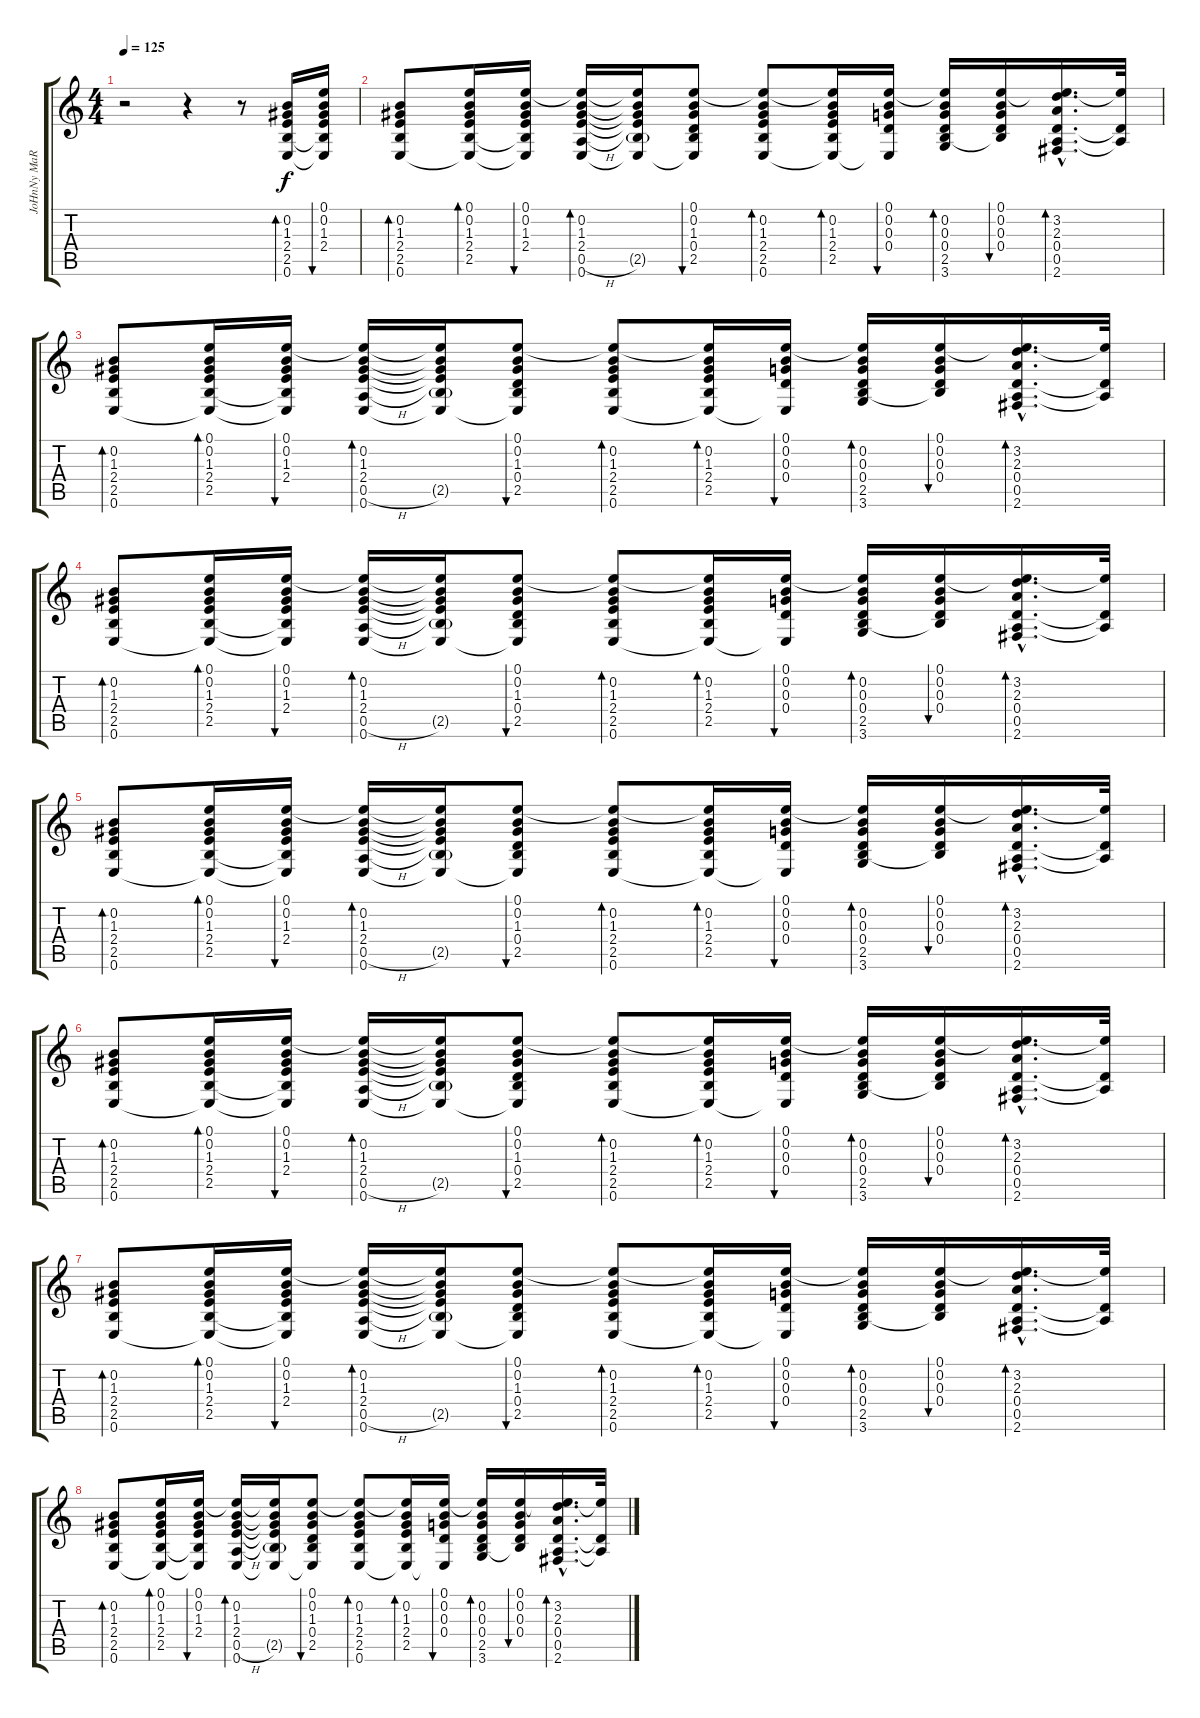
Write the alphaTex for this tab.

\track ("JoHnNy MaRr" "JoHnNy MaR") {instrument electricguitarclean}
\staff {score tabs}
\tuning (E4 B3 G3 D3 A2 E2) {hide}
\ts (4 4)
\tempo 125
\clef g2
\ks c
r.2{dy f instrument electricguitarclean} r.4 r.8 (0.2 1.3 2.4 2.5 0.6).16{bd 30} (0.1 0.2 1.3 2.4 2.5{t} 0.6{t}).16{bu 30} |
(0.2 1.3 2.4 2.5 0.6).8{bd 30} (0.1 0.2 1.3 2.4 2.5 0.6{t}).16{bd 30} (0.1 0.2 1.3 2.4 2.5{t} 0.6{t}).16{bu 30} (0.1{t} 0.2 1.3 2.4 0.5{h} 0.6).16{bd 30} (0.1{t} 0.2{t} 1.3{t} 2.4{t} 2.5{g} 0.6{t}).16 (0.1 0.2 1.3 0.4 2.5 0.6{t}).8{bu 30} (0.1{t} 0.2 1.3 2.4 2.5 0.6).8{bd 30} (0.1{t} 0.2 1.3 2.4 2.5 0.6{t}).16{bd 30} (0.1 0.2 0.3 0.4 0.6{t}).16{bu 30} (0.1{t} 0.2 0.3 0.4 2.5 3.6).16{bd 30} (0.1 0.2 0.3 0.4 2.5{t}).16{bu 30} (0.1{hac t} 3.2{hac} 2.3{hac} 0.4{hac} 0.5{hac} 2.6{hac}).16{d bd 30} (0.1{t} 0.4{t} 0.5{t}).32 |
(0.2 1.3 2.4 2.5 0.6).8{bd 30} (0.1 0.2 1.3 2.4 2.5 0.6{t}).16{bd 30} (0.1 0.2 1.3 2.4 2.5{t} 0.6{t}).16{bu 30} (0.1{t} 0.2 1.3 2.4 0.5{h} 0.6).16{bd 30} (0.1{t} 0.2{t} 1.3{t} 2.4{t} 2.5{g} 0.6{t}).16 (0.1 0.2 1.3 0.4 2.5 0.6{t}).8{bu 30} (0.1{t} 0.2 1.3 2.4 2.5 0.6).8{bd 30} (0.1{t} 0.2 1.3 2.4 2.5 0.6{t}).16{bd 30} (0.1 0.2 0.3 0.4 0.6{t}).16{bu 30} (0.1{t} 0.2 0.3 0.4 2.5 3.6).16{bd 30} (0.1 0.2 0.3 0.4 2.5{t}).16{bu 30} (0.1{hac t} 3.2{hac} 2.3{hac} 0.4{hac} 0.5{hac} 2.6{hac}).16{d bd 30} (0.1{t} 0.4{t} 0.5{t}).32 |
(0.2 1.3 2.4 2.5 0.6).8{bd 30} (0.1 0.2 1.3 2.4 2.5 0.6{t}).16{bd 30} (0.1 0.2 1.3 2.4 2.5{t} 0.6{t}).16{bu 30} (0.1{t} 0.2 1.3 2.4 0.5{h} 0.6).16{bd 30} (0.1{t} 0.2{t} 1.3{t} 2.4{t} 2.5{g} 0.6{t}).16 (0.1 0.2 1.3 0.4 2.5 0.6{t}).8{bu 30} (0.1{t} 0.2 1.3 2.4 2.5 0.6).8{bd 30} (0.1{t} 0.2 1.3 2.4 2.5 0.6{t}).16{bd 30} (0.1 0.2 0.3 0.4 0.6{t}).16{bu 30} (0.1{t} 0.2 0.3 0.4 2.5 3.6).16{bd 30} (0.1 0.2 0.3 0.4 2.5{t}).16{bu 30} (0.1{hac t} 3.2{hac} 2.3{hac} 0.4{hac} 0.5{hac} 2.6{hac}).16{d bd 30} (0.1{t} 0.4{t} 0.5{t}).32 |
(0.2 1.3 2.4 2.5 0.6).8{bd 30} (0.1 0.2 1.3 2.4 2.5 0.6{t}).16{bd 30} (0.1 0.2 1.3 2.4 2.5{t} 0.6{t}).16{bu 30} (0.1{t} 0.2 1.3 2.4 0.5{h} 0.6).16{bd 30} (0.1{t} 0.2{t} 1.3{t} 2.4{t} 2.5{g} 0.6{t}).16 (0.1 0.2 1.3 0.4 2.5 0.6{t}).8{bu 30} (0.1{t} 0.2 1.3 2.4 2.5 0.6).8{bd 30} (0.1{t} 0.2 1.3 2.4 2.5 0.6{t}).16{bd 30} (0.1 0.2 0.3 0.4 0.6{t}).16{bu 30} (0.1{t} 0.2 0.3 0.4 2.5 3.6).16{bd 30} (0.1 0.2 0.3 0.4 2.5{t}).16{bu 30} (0.1{hac t} 3.2{hac} 2.3{hac} 0.4{hac} 0.5{hac} 2.6{hac}).16{d bd 30} (0.1{t} 0.4{t} 0.5{t}).32 |
(0.2 1.3 2.4 2.5 0.6).8{bd 30} (0.1 0.2 1.3 2.4 2.5 0.6{t}).16{bd 30} (0.1 0.2 1.3 2.4 2.5{t} 0.6{t}).16{bu 30} (0.1{t} 0.2 1.3 2.4 0.5{h} 0.6).16{bd 30} (0.1{t} 0.2{t} 1.3{t} 2.4{t} 2.5{g} 0.6{t}).16 (0.1 0.2 1.3 0.4 2.5 0.6{t}).8{bu 30} (0.1{t} 0.2 1.3 2.4 2.5 0.6).8{bd 30} (0.1{t} 0.2 1.3 2.4 2.5 0.6{t}).16{bd 30} (0.1 0.2 0.3 0.4 0.6{t}).16{bu 30} (0.1{t} 0.2 0.3 0.4 2.5 3.6).16{bd 30} (0.1 0.2 0.3 0.4 2.5{t}).16{bu 30} (0.1{hac t} 3.2{hac} 2.3{hac} 0.4{hac} 0.5{hac} 2.6{hac}).16{d bd 30} (0.1{t} 0.4{t} 0.5{t}).32 |
(0.2 1.3 2.4 2.5 0.6).8{bd 30} (0.1 0.2 1.3 2.4 2.5 0.6{t}).16{bd 30} (0.1 0.2 1.3 2.4 2.5{t} 0.6{t}).16{bu 30} (0.1{t} 0.2 1.3 2.4 0.5{h} 0.6).16{bd 30} (0.1{t} 0.2{t} 1.3{t} 2.4{t} 2.5{g} 0.6{t}).16 (0.1 0.2 1.3 0.4 2.5 0.6{t}).8{bu 30} (0.1{t} 0.2 1.3 2.4 2.5 0.6).8{bd 30} (0.1{t} 0.2 1.3 2.4 2.5 0.6{t}).16{bd 30} (0.1 0.2 0.3 0.4 0.6{t}).16{bu 30} (0.1{t} 0.2 0.3 0.4 2.5 3.6).16{bd 30} (0.1 0.2 0.3 0.4 2.5{t}).16{bu 30} (0.1{hac t} 3.2{hac} 2.3{hac} 0.4{hac} 0.5{hac} 2.6{hac}).16{d bd 30} (0.1{t} 0.4{t} 0.5{t}).32 |
(0.2 1.3 2.4 2.5 0.6).8{bd 30} (0.1 0.2 1.3 2.4 2.5 0.6{t}).16{bd 30} (0.1 0.2 1.3 2.4 2.5{t} 0.6{t}).16{bu 30} (0.1{t} 0.2 1.3 2.4 0.5{h} 0.6).16{bd 30} (0.1{t} 0.2{t} 1.3{t} 2.4{t} 2.5{g} 0.6{t}).16 (0.1 0.2 1.3 0.4 2.5 0.6{t}).8{bu 30} (0.1{t} 0.2 1.3 2.4 2.5 0.6).8{bd 30} (0.1{t} 0.2 1.3 2.4 2.5 0.6{t}).16{bd 30} (0.1 0.2 0.3 0.4 0.6{t}).16{bu 30} (0.1{t} 0.2 0.3 0.4 2.5 3.6).16{bd 30} (0.1 0.2 0.3 0.4 2.5{t}).16{bu 30} (0.1{hac t} 3.2{hac} 2.3{hac} 0.4{hac} 0.5{hac} 2.6{hac}).16{d bd 30} (0.1{t} 0.4{t} 0.5{t}).32
